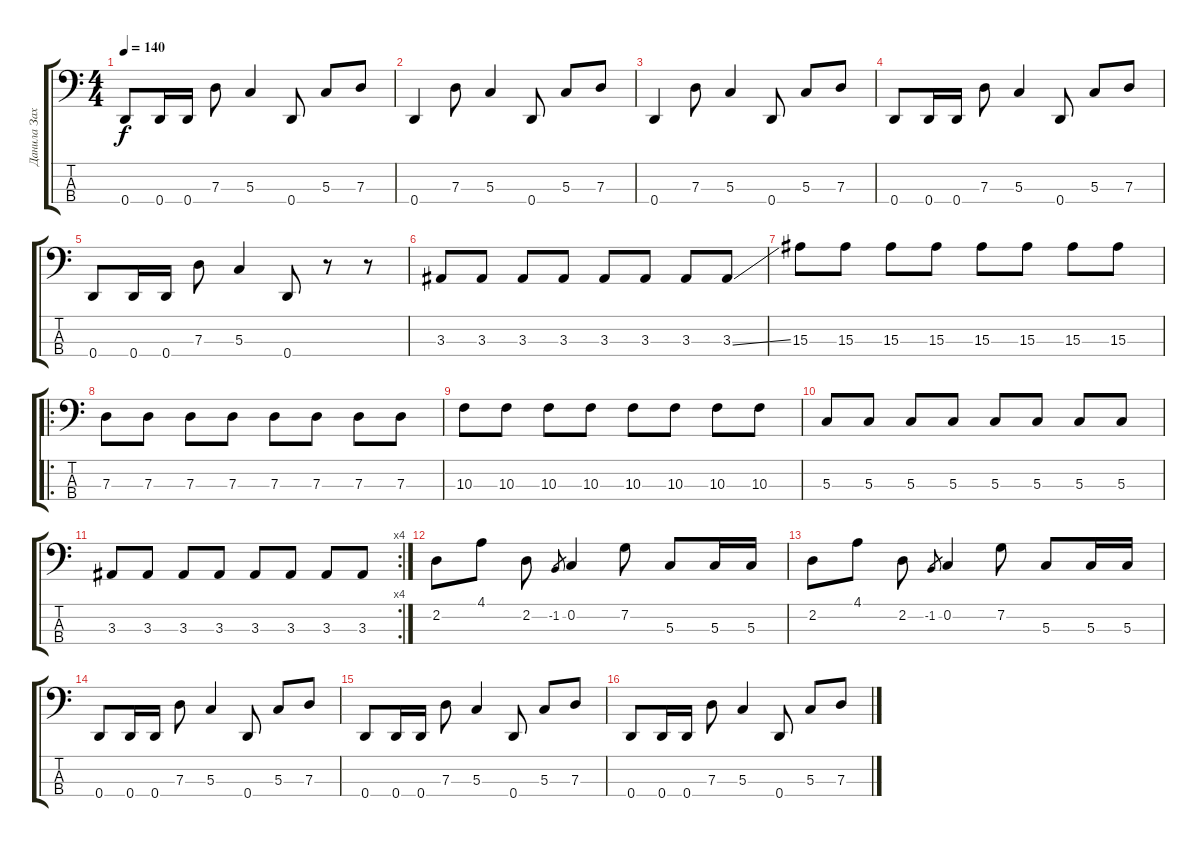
\track ("Данила Захаренков" "Данила Зах") {instrument electricbassfinger}
\staff {score tabs}
\tuning (F2 C2 G1 D1) {hide}
\ts (4 4)
\tempo 140
\clef f4
\ks c
0.4.8{dy f volume 9 instrument electricbasspick} 0.4.16 0.4.16 7.3.8 5.3.4 0.4.8 5.3.8 7.3.8 |
0.4.4{volume 11 instrument electricbasspick} 7.3.8 5.3.4 0.4.8 5.3.8 7.3.8 |
0.4.4{instrument electricbasspick} 7.3.8 5.3.4 0.4.8 5.3.8 7.3.8 |
0.4.8{instrument electricbasspick} 0.4.16 0.4.16 7.3.8 5.3.4 0.4.8 5.3.8 7.3.8 |
0.4.8{volume 9 instrument electricbasspick} 0.4.16 0.4.16 7.3.8 5.3.4 0.4.8 r.8 r.8 |
3.3.8 3.3.8 3.3.8 3.3.8 3.3.8 3.3.8 3.3.8 3.3{ss}.8 |
15.3.8 15.3.8 15.3.8 15.3.8 15.3.8 15.3.8 15.3.8 15.3.8 |
\ro
7.3.8{instrument electricbasspick} 7.3.8 7.3.8 7.3.8 7.3.8 7.3.8 7.3.8 7.3.8 |
10.3.8 10.3.8 10.3.8 10.3.8 10.3.8 10.3.8 10.3.8 10.3.8 |
5.3.8 5.3.8 5.3.8 5.3.8 5.3.8 5.3.8 5.3.8 5.3.8 |
\rc 4
3.3.8 3.3.8 3.3.8 3.3.8 3.3.8 3.3.8 3.3.8 3.3.8 |
2.2.8 4.1.8 2.2.8 -1.2.8{gr} 0.2.4 7.2.8 5.3.8 5.3.16 5.3.16 |
2.2.8 4.1.8 2.2.8 -1.2.8{gr} 0.2.4 7.2.8 5.3.8 5.3.16 5.3.16 |
0.4.8{volume 9 instrument electricbasspick} 0.4.16 0.4.16 7.3.8 5.3.4 0.4.8 5.3.8 7.3.8 |
0.4.8{volume 9 instrument electricbasspick} 0.4.16 0.4.16 7.3.8 5.3.4 0.4.8 5.3.8 7.3.8 |
0.4.8{volume 9 instrument electricbasspick} 0.4.16 0.4.16 7.3.8 5.3.4 0.4.8 5.3.8 7.3.8
